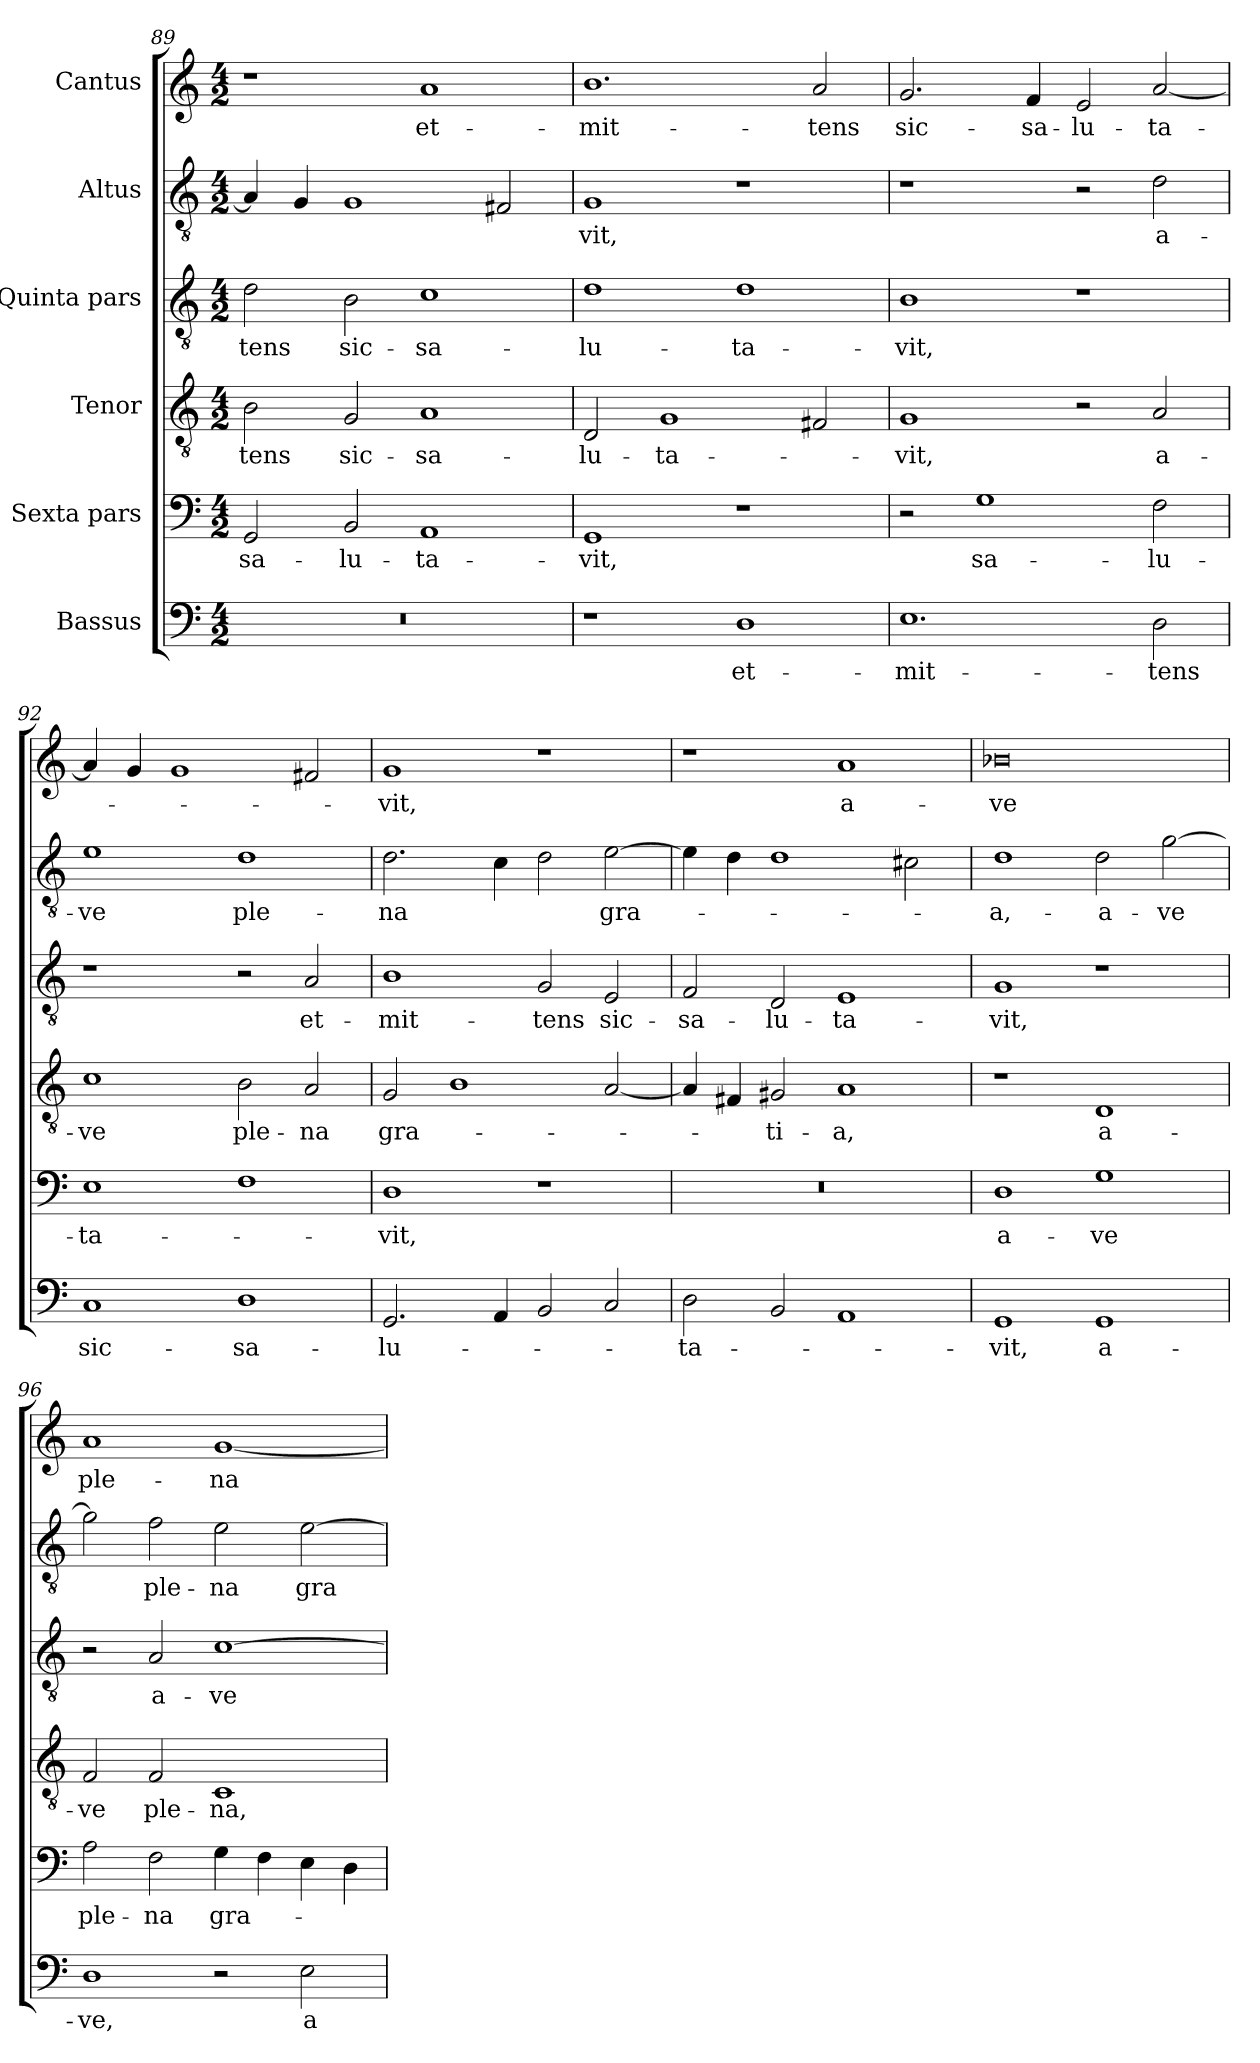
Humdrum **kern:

**kern	**text	**kern	**text	**kern	**text	**kern	**text	**kern	**text	**kern	**text
*part6	*part6	*part5	*part5	*part4	*part4	*part3	*part3	*part2	*part2	*part1	*part1
*staff6	*staff6	*staff5	*staff5	*staff4	*staff4	*staff3	*staff3	*staff2	*staff2	*staff1	*staff1
*I"Bassus	*	*I"Sexta pars	*	*I"Tenor	*	*I"Quinta pars	*	*I"Altus	*	*I"Cantus	*
*clefF4	*	*clefF4	*	*clefGv2	*	*clefGv2	*	*clefGv2	*	*clefG2	*
*k[]	*	*k[]	*	*k[]	*	*k[]	*	*k[]	*	*k[]	*
*M4/2	*	*M4/2	*	*M4/2	*	*M4/2	*	*M4/2	*	*M4/2	*
=89	=89	=89	=89	=89	=89	=89	=89	=89	=89	=89	=89
0r	.	2GG/	sa-	2B\	-tens	2d\	-tens	4A/]	.	1r	.
.	.	.	.	.	.	.	.	4G/	.	.	.
.	.	2BB/	-lu-	2G/	sic-	2B\	sic-	1G/	.	.	.
.	.	1AA/	-ta-	1A/	sa-	1c\	sa-	.	.	1a/	et-
.	.	.	.	.	.	.	.	2F#X/	.	.	.
=90	=90	=90	=90	=90	=90	=90	=90	=90	=90	=90	=90
1r	.	1GG/	-vit,	2D/	-lu-	1d\	-lu-	1G/	-vit,	1.b\	mit-
.	.	.	.	1G/	-ta-	.	.	.	.	.	.
1D\	et-	1r	.	.	.	1d\	-ta-	1r	.	.	.
.	.	.	.	2F#X/	.	.	.	.	.	2a/	-tens
=91	=91	=91	=91	=91	=91	=91	=91	=91	=91	=91	=91
1.E\	mit-	2r	.	1G/	-vit,	1B\	-vit,	1r	.	2.g/	sic-
.	.	1G\	sa-	.	.	.	.	.	.	.	.
.	.	.	.	.	.	.	.	.	.	4f/	sa-
.	.	.	.	2r	.	1r	.	2r	.	2e/	-lu-
2D\	-tens	2F\	-lu-	2A/	a-	.	.	2d\	a-	[2a/	-ta-
=92	=92	=92	=92	=92	=92	=92	=92	=92	=92	=92	=92
1C/	sic-	1E\	-ta-	1c\	-ve	1r	.	1e\	-ve	4a/]	.
.	.	.	.	.	.	.	.	.	.	4g/	.
.	.	.	.	.	.	.	.	.	.	1g/	.
1D\	sa-	1F\	.	2B\	ple-	2r	.	1d\	ple-	.	.
.	.	.	.	2A/	-na	2A/	et-	.	.	2f#X/	.
=93	=93	=93	=93	=93	=93	=93	=93	=93	=93	=93	=93
2.GG/	-lu-	1D\	-vit,	2G/	gra-	1B\	mit-	2.d\	-na	1g/	-vit,
.	.	.	.	1B\	.	.	.	.	.	.	.
4AA/	.	.	.	.	.	.	.	4c\	.	.	.
2BB/	.	1r	.	.	.	2G/	-tens	2d\	.	1r	.
2C/	.	.	.	[2A/	.	2E/	sic-	[2e\	gra-	.	.
=94	=94	=94	=94	=94	=94	=94	=94	=94	=94	=94	=94
2D\	-ta-	0r	.	4A/]	.	2F/	sa-	4e\]	.	1r	.
.	.	.	.	4F#X/	.	.	.	4d\	.	.	.
2BB/	.	.	.	2G#X/	-ti-	2D/	-lu-	1d\	.	.	.
1AA/	.	.	.	1A/	-a,	1E/	-ta-	.	.	1a/	a-
.	.	.	.	.	.	.	.	2c#X\	.	.	.
=95	=95	=95	=95	=95	=95	=95	=95	=95	=95	=95	=95
1GG/	-vit,	1D\	a-	1r	.	1G/	-vit,	1d\	a,-	0b-X\	-ve
1GG/	a-	1G\	-ve	1D/	a-	1r	.	2d\	a-	.	.
.	.	.	.	.	.	.	.	[2g\	-ve	.	.
=96	=96	=96	=96	=96	=96	=96	=96	=96	=96	=96	=96
1D\	-ve,	2A\	ple-	2F/	-ve	2r	.	2g\]	.	1a/	ple-
.	.	2F\	-na	2F/	ple-	2A/	a-	2f\	ple-	.	.
2r	.	4G\	gra-	1C/	-na,	[1c\	-ve	2e\	-na	[1g/	-na
.	.	4F\	.	.	.	.	.	.	.	.	.
2E\	a-	4E\	.	.	.	.	.	[2e\	gra-	.	.
.	.	4D\	.	.	.	.	.	.	.	.	.
=	=	=	=	=	=	=	=	=	=	=	=
*-	*-	*-	*-	*-	*-	*-	*-	*-	*-	*-	*-
